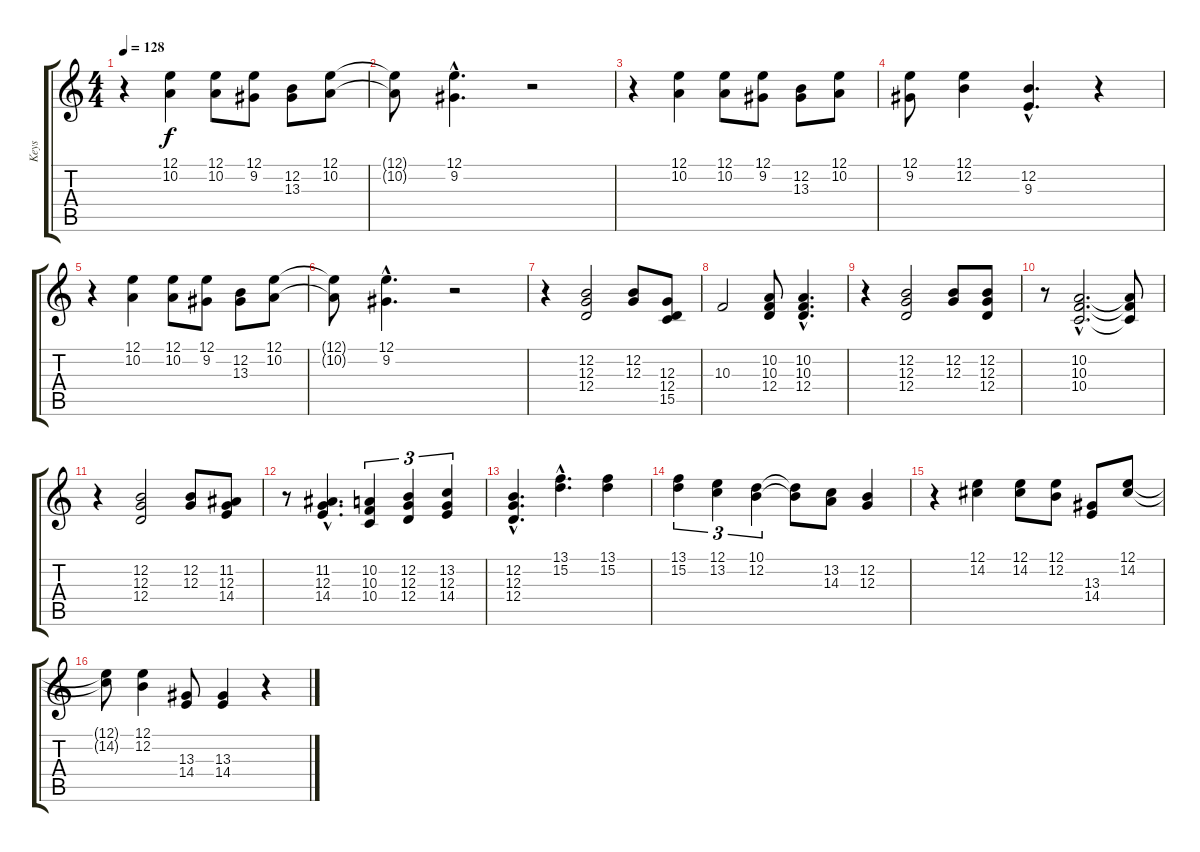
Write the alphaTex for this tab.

\track ("Keys" "Keys") {instrument electricpiano1}
\staff {score tabs}
\tuning (E4 B3 G3 D3 A2 E2) {hide}
\ts (4 4)
\tempo 128
\clef g2
\ks c
r.4{dy f} (12.1 10.2).4 (12.1 10.2).8 (12.1 9.2).8 (12.2 13.3).8 (12.1 10.2).8 |
(12.1{t} 10.2{t}).8 (12.1{hac} 9.2{hac}).4{d} r.2 |
r.4 (12.1 10.2).4 (12.1 10.2).8 (12.1 9.2).8 (12.2 13.3).8 (12.1 10.2).8 |
(12.1 9.2).8 (12.1 12.2).4 (12.2{hac} 9.3{hac}).4{d} r.4 |
r.4 (12.1 10.2).4 (12.1 10.2).8 (12.1 9.2).8 (12.2 13.3).8 (12.1 10.2).8 |
(12.1{t} 10.2{t}).8 (12.1{hac} 9.2{hac}).4{d} r.2 |
r.4 (12.2 12.3 12.4).2 (12.2 12.3).8 (12.3 12.4 15.5).8 |
10.3.2 (10.2 10.3 12.4).8 (10.2{hac} 10.3{hac} 12.4{hac}).4{d} |
r.4 (12.2 12.3 12.4).2 (12.2 12.3).8 (12.2 12.3 12.4).8 |
r.8 (10.2{hac} 10.3{hac} 10.4{hac}).2{d} (10.2{t} 10.3{t} 10.4{t}).8 |
r.4 (12.2 12.3 12.4).2 (12.2 12.3).8 (11.2 12.3 14.4).8 |
r.8 (11.2{hac} 12.3{hac} 14.4{hac}).4{d} (10.2 10.3 10.4).4{tu (3 2)} (12.2 12.3 12.4).4{tu (3 2)} (13.2 12.3 14.4).4{tu (3 2)} |
(12.2{hac} 12.3{hac} 12.4{hac}).4{d} (13.1{hac} 15.2{hac}).4{d} (13.1 15.2).4 |
(13.1 15.2).4{tu (3 2)} (12.1 13.2).4{tu (3 2)} (10.1 12.2).4{tu (3 2)} (10.1{t} 12.2{t}).8 (13.2 14.3).8 (12.2 12.3).4 |
r.4 (12.1 14.2).4 (12.1 14.2).8 (12.1 12.2).8 (13.3 14.4).8 (12.1 14.2).8 |
(12.1{t} 14.2{t}).8 (12.1 12.2).4 (13.3 14.4).8 (13.3 14.4).4 r.4
